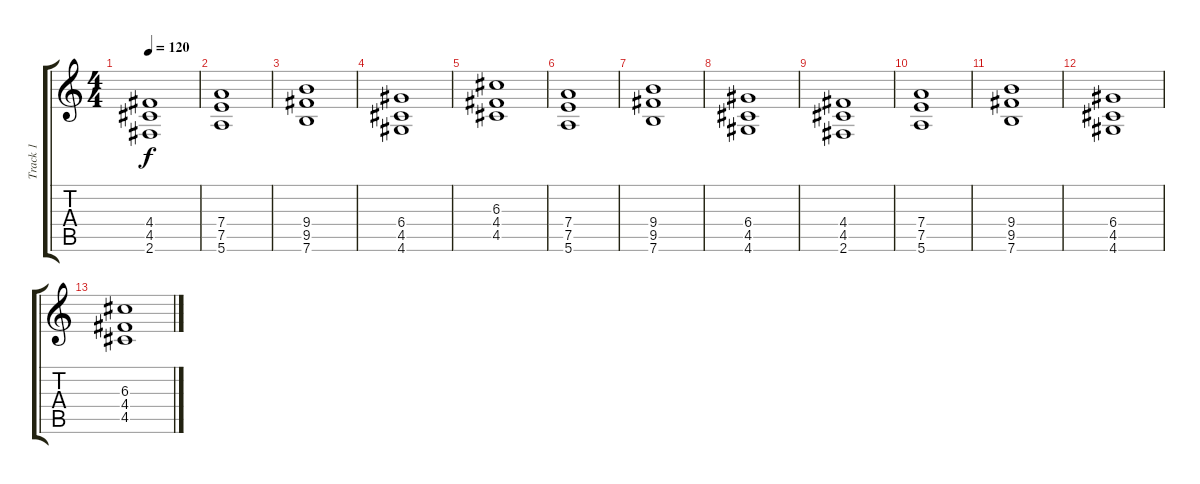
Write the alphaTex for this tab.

\track ("Track 1" "Track 1") {instrument acousticguitarsteel}
\staff {score tabs}
\tuning (E4 B3 G3 D3 A2 E2) {hide}
\ts (4 4)
\tempo 120
\clef g2
\ks c
(4.4 4.5 2.6).1{dy f} |
(7.4 7.5 5.6).1 |
(9.4 9.5 7.6).1 |
(6.4 4.5 4.6).1 |
(6.3 4.4 4.5).1 |
(7.4 7.5 5.6).1 |
(9.4 9.5 7.6).1 |
(6.4 4.5 4.6).1 |
(4.4 4.5 2.6).1 |
(7.4 7.5 5.6).1 |
(9.4 9.5 7.6).1 |
(6.4 4.5 4.6).1 |
(6.3 4.4 4.5).1
